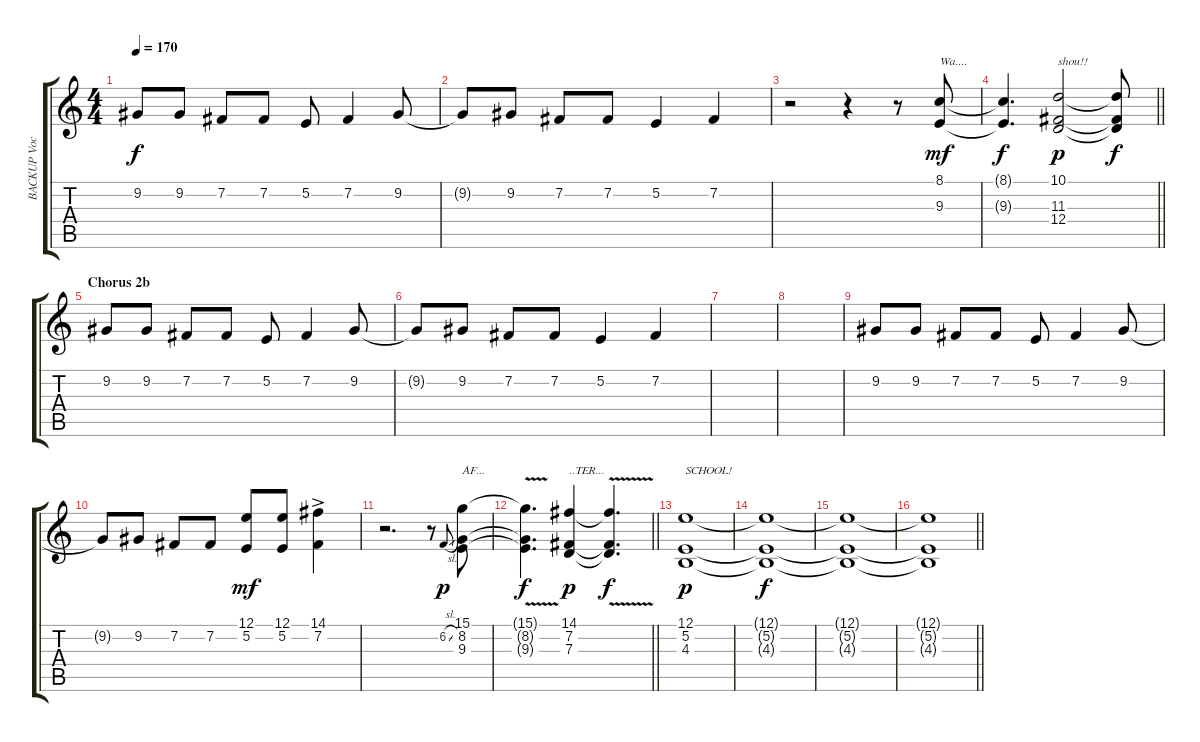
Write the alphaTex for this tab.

\track ("BACKUP Vocals" "BACKUP Voc") {instrument sopranosax}
\staff {score tabs}
\tuning (E4 B3 G3 D3 A2 E2) {hide}
\ts (4 4)
\tempo 170
\clef g2
\ks c
9.2.8{dy f} 9.2.8 7.2.8 7.2.8 5.2.8 7.2.4 9.2.8 |
9.2{t}.8 9.2.8 7.2.8 7.2.8 5.2.4 7.2.4 |
r.2 r.4 r.8 (8.1 9.3).8{txt "Wa...." dy mf} |
\barLineRight lightlight
(8.1{t} 9.3{t}).4{d dy f} (10.1 11.3 12.4).2{txt "shou!!" dy p} (10.1{t} 11.3{t} 12.4{t}).8{dy f} |
\section ("" "Chorus 2b")
9.2.8 9.2.8 7.2.8 7.2.8 5.2.8 7.2.4 9.2.8 |
9.2{t}.8 9.2.8 7.2.8 7.2.8 5.2.4 7.2.4 |
|
|
9.2.8 9.2.8 7.2.8 7.2.8 5.2.8 7.2.4 9.2.8 |
9.2{t}.8 9.2.8 7.2.8 7.2.8 (12.1 5.2).8{dy mf} (12.1 5.2).8 (14.1{ac} 7.2).4 |
r.2{d} r.8 6.2{sl}.8{gr onbeat dy p} (15.1 8.2 9.3).8{txt "AF..."} |
\barLineRight lightlight
(15.1{t} 8.2{v t} 9.3{t}).4{d dy f} (14.1 7.2 7.3).4{txt "..TER..." dy p} (14.1{t} 7.2{v t} 7.3{t}).4{d dy f} |
(12.1 5.2 4.3).1{txt "SCHOOL!" dy p volume 2} |
(12.1{t} 5.2{t} 4.3{t}).1{dy f} |
(12.1{t} 5.2{t} 4.3{t}).1 |
\barLineRight lightlight
(12.1{t} 5.2{t} 4.3{t}).1
